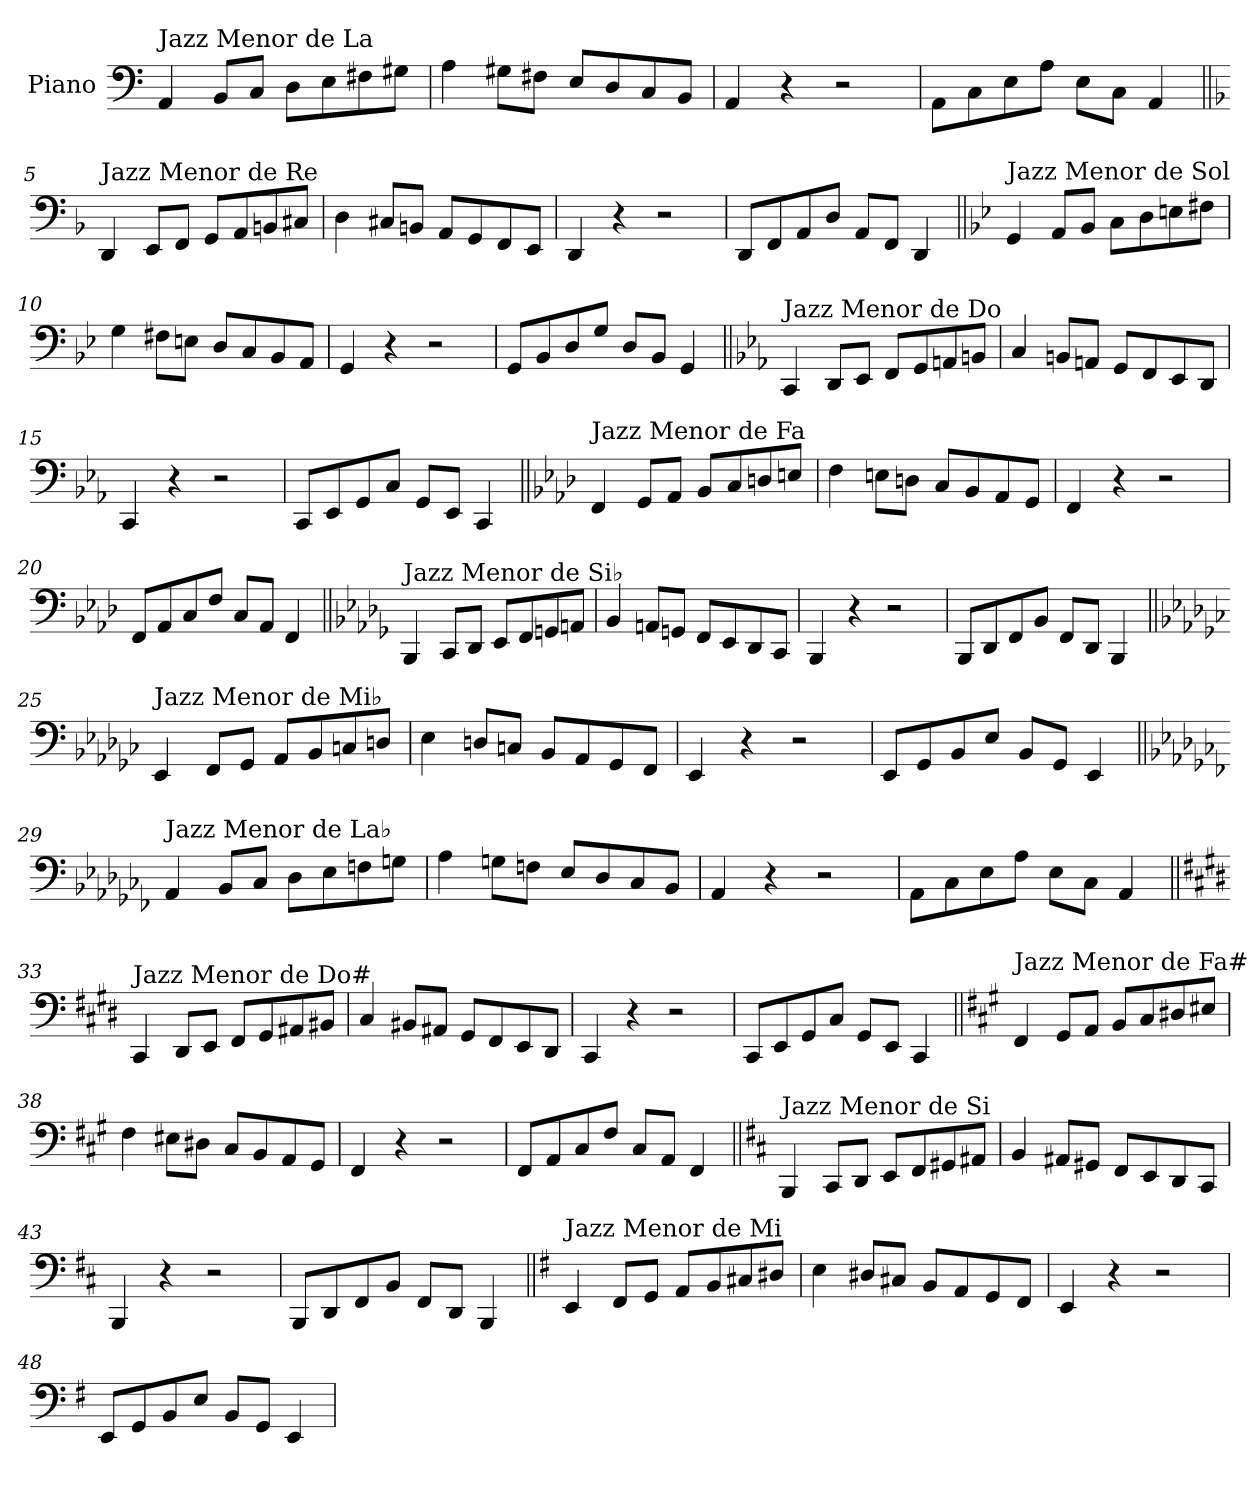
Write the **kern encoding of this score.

**kern
*part1
*staff1
*I"Piano
*I'Pno.
*clefF4
*k[]
=1
!LO:TX:a:t=Jazz Menor de La
4AA/
8BB/L
8C/J
8D\L
8E\
8F#X\
8G#X\J
=2
4A\
8G#X\L
8F#X\J
8E/L
8D/
8C/
8BB/J
=3
4AA/
4r
2r
=4
8AA\L
8C\
8E\
8A\J
8E\L
8C\J
4AA/
!!LO:LB:g=z
=5||
*k[b-]
!LO:TX:a:t=Jazz Menor de Re
4DD/
8EE/L
8FF/J
8GG/L
8AA/
8BBn/
8C#X/J
=6
4D\
8C#X/L
8BBn/J
8AA/L
8GG/
8FF/
8EE/J
=7
4DD/
4r
2r
=8
8DD/L
8FF/
8AA/
8D/J
8AA/L
8FF/J
4DD/
!!LO:LB:g=z
=9||
*k[b-e-]
!LO:TX:a:t=Jazz Menor de Sol
4GG/
8AA/L
8BB-/J
8C\L
8D\
8En\
8F#X\J
=10
4G\
8F#X\L
8En\J
8D/L
8C/
8BB-/
8AA/J
=11
4GG/
4r
2r
=12
8GG/L
8BB-/
8D/
8G/J
8D/L
8BB-/J
4GG/
!!LO:LB:g=z
=13||
*k[b-e-a-]
!LO:TX:a:t=Jazz Menor de Do
4CC/
8DD/L
8EE-/J
8FF/L
8GG/
8AAn/
8BBn/J
=14
4C/
8BBn/L
8AAn/J
8GG/L
8FF/
8EE-/
8DD/J
=15
4CC/
4r
2r
=16
8CC/L
8EE-/
8GG/
8C/J
8GG/L
8EE-/J
4CC/
!!LO:LB:g=z
=17||
*k[b-e-a-d-]
!LO:TX:a:t=Jazz Menor de Fa
4FF/
8GG/L
8AA-/J
8BB-/L
8C/
8Dn/
8En/J
=18
4F\
8En\L
8Dn\J
8C/L
8BB-/
8AA-/
8GG/J
=19
4FF/
4r
2r
=20
8FF/L
8AA-/
8C/
8F/J
8C/L
8AA-/J
4FF/
!!LO:LB:g=z
=21||
*k[b-e-a-d-g-]
!LO:TX:a:t=Jazz Menor de Si♭
4BBB-/
8CC/L
8DD-/J
8EE-/L
8FF/
8GGn/
8AAn/J
=22
4BB-/
8AAn/L
8GGn/J
8FF/L
8EE-/
8DD-/
8CC/J
=23
4BBB-/
4r
2r
=24
8BBB-/L
8DD-/
8FF/
8BB-/J
8FF/L
8DD-/J
4BBB-/
!!LO:LB:g=z
=25||
*k[b-e-a-d-g-c-]
!LO:TX:a:t=Jazz Menor de Mi♭
4EE-/
8FF/L
8GG-/J
8AA-/L
8BB-/
8Cn/
8Dn/J
=26
4E-\
8Dn/L
8Cn/J
8BB-/L
8AA-/
8GG-/
8FF/J
=27
4EE-/
4r
2r
=28
8EE-/L
8GG-/
8BB-/
8E-/J
8BB-/L
8GG-/J
4EE-/
!!LO:LB:g=z
=29||
*k[b-e-a-d-g-c-f-]
!LO:TX:a:t=Jazz Menor de La♭
4AA-/
8BB-/L
8C-/J
8D-\L
8E-\
8Fn\
8Gn\J
=30
4A-\
8Gn\L
8Fn\J
8E-/L
8D-/
8C-/
8BB-/J
=31
4AA-/
4r
2r
=32
8AA-\L
8C-\
8E-\
8A-\J
8E-\L
8C-\J
4AA-/
!!LO:LB:g=z
=33||
*k[f#c#g#d#]
!LO:TX:a:t=Jazz Menor de Do#
4CC#/
8DD#/L
8EE/J
8FF#/L
8GG#/
8AA#X/
8BB#X/J
=34
4C#/
8BB#X/L
8AA#X/J
8GG#/L
8FF#/
8EE/
8DD#/J
=35
4CC#/
4r
2r
=36
8CC#/L
8EE/
8GG#/
8C#/J
8GG#/L
8EE/J
4CC#/
!!LO:LB:g=z
=37||
*k[f#c#g#]
!LO:TX:a:t=Jazz Menor de Fa#
4FF#/
8GG#/L
8AA/J
8BB/L
8C#/
8D#X/
8E#X/J
=38
4F#\
8E#X\L
8D#X\J
8C#/L
8BB/
8AA/
8GG#/J
=39
4FF#/
4r
2r
=40
8FF#/L
8AA/
8C#/
8F#/J
8C#/L
8AA/J
4FF#/
!!LO:LB:g=z
=41||
*k[f#c#]
!LO:TX:a:t=Jazz Menor de Si
4BBB/
8CC#/L
8DD/J
8EE/L
8FF#/
8GG#X/
8AA#X/J
=42
4BB/
8AA#X/L
8GG#X/J
8FF#/L
8EE/
8DD/
8CC#/J
=43
4BBB/
4r
2r
=44
8BBB/L
8DD/
8FF#/
8BB/J
8FF#/L
8DD/J
4BBB/
!!LO:LB:g=z
=45||
*k[f#]
!LO:TX:a:t=Jazz Menor de Mi
4EE/
8FF#/L
8GG/J
8AA/L
8BB/
8C#X/
8D#X/J
=46
4E\
8D#X/L
8C#X/J
8BB/L
8AA/
8GG/
8FF#/J
=47
4EE/
4r
2r
=48
8EE/L
8GG/
8BB/
8E/J
8BB/L
8GG/J
4EE/
=
*-
